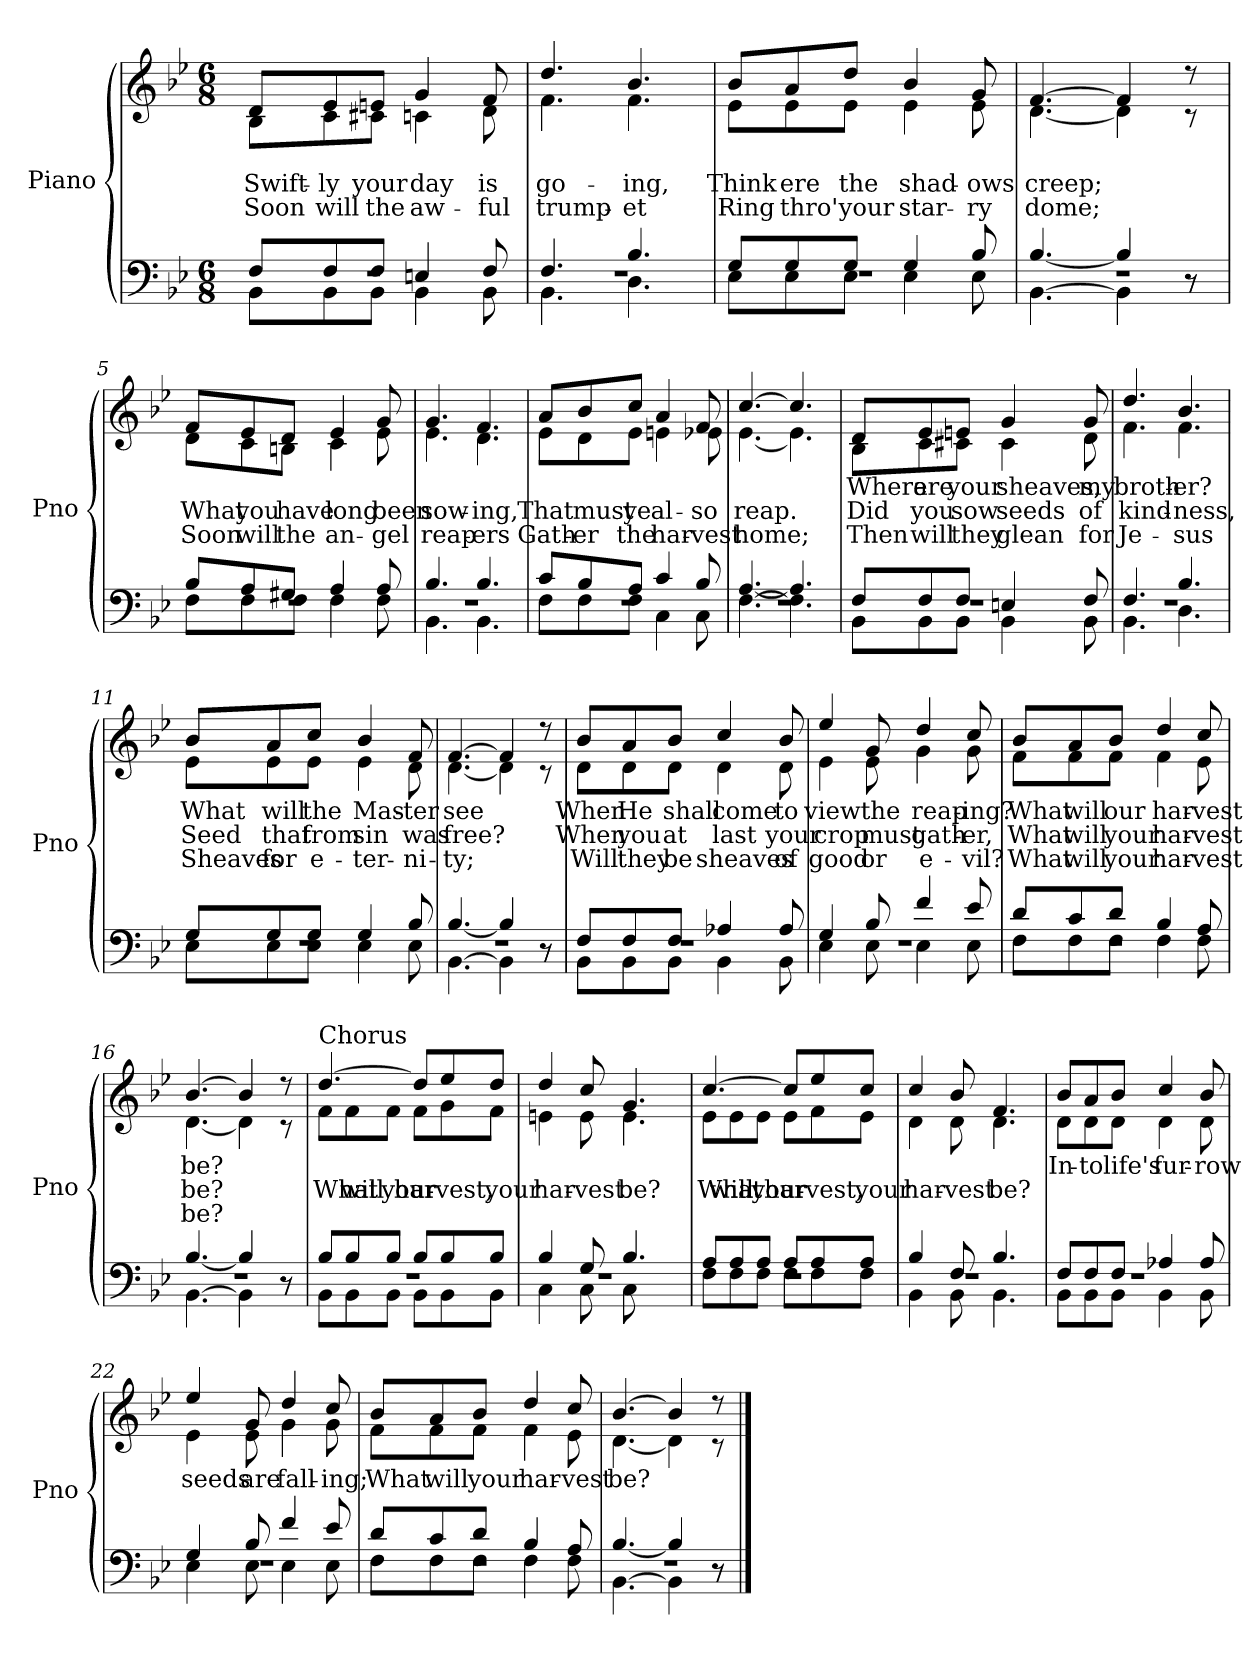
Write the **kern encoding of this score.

**kern	**kern	**text	**text	**text
*part1	*part1	*part1	*part1	*part1
*staff2	*staff1	*staff1	*staff1	*staff1
*I"Piano	*	*	*	*
*I'Pno	*	*	*	*
*clefF4	*clefG2	*	*	*
*k[b-e-]	*k[b-e-]	*	*	*
*B-:	*B-:	*	*	*
*M6/8	*M6/8	*	*	*
=1	=1	=1	=1	=1
.	8qd/yy	.	.	.
*^	*^	*	*	*
*	*^	*	*	*	*	*
2.r	8F/L	8BB-\L	8d/L	8B-\L	.	Swift-	Soon
.	8F/	8BB-\	8e-/	8c\	.	ly	will
.	8F/J	8BB-\J	8en/J	8c#X\J	.	your	the
.	4En/	4BB-\	4g/	4cn\	.	day	aw-
.	8F/	8BB-\	8f/	8d\	.	is	ful
=2	=2	=2	=2	=2	=2	=2	=2
2.r	4.F/	4.BB-\	4.dd/	4.f\	.	go-	trump-
.	4.B-/	4.D\	4.b-/	4.f\	.	ing,	et
!!LO:LB:g=z	!!
=3	=3	=3	=3	=3	=3	=3	=3
2.r	8G/L	8E-\L	8b-/L	8e-\L	.	Think	Ring
.	8G/	8E-\	8a/	8e-\	.	ere	thro'
.	8G/J	8E-\J	8dd/J	8e-\J	.	the	your
.	4G/	4E-\	4b-/	4e-\	.	shad-	star-
.	8B-/	8E-\	8g/	8e-\	.	ows	ry
=4	=4	=4	=4	=4	=4	=4	=4
2.r	[4.B-/	[4.BB-\	[4.f/	[4.d\	.	creep;	dome;
.	4B-/]	4BB-\]	4f/]	4d\]	.	.	.
.	8r	8r	8r	8r	.	.	.
!!LO:LB:g=z	!!
=5	=5	=5	=5	=5	=5	=5	=5
2.r	8B-/L	8F\L	8f/L	8d\L	.	What	Soon
.	8A/	8F\	8e-/	8c\	.	you	will
.	8G#X/J	8F\J	8d/J	8Bn\J	.	have	the
.	4A/	4F\	4e-/	4c\	.	long	an-
.	8A/	8F\	8g/	8e-\	.	been	gel
=6	=6	=6	=6	=6	=6	=6	=6
2.r	4.B-/	4.BB-\	4.g/	4.e-\	.	sow-	reap-
.	4.B-/	4.BB-\	4.f/	4.d\	.	ing,	ers
!!LO:PB:g=z	!!
=7	=7	=7	=7	=7	=7	=7	=7
2.r	8c/L	8F\L	8a/L	8e-\L	.	That	Gath-
.	8B-/	8F\	8b-/	8d\	.	must	er
.	8A/J	8F\J	8cc/J	8e-\J	.	ye	the
.	4c/	4C\	4a/	4en\	.	al-	har-
.	8B-/	8C\	8f/	8e-X\	.	-so	vest
=8	=8	=8	=8	=8	=8	=8	=8
2.r	[4.A/	[4.F\	[4.cc/	[4.e-\	.	reap.	home;
.	4.A/]	4.F\]	4.cc/]	4.e-\]	.	.	.
!!LO:LB:g=z	!!
=9	=9	=9	=9	=9	=9	=9	=9
2.r	8F/L	8BB-\L	8d/L	8B-\L	Where	Did	Then
.	8F/	8BB-\	8e-/	8c\	are	you	will
.	8F/J	8BB-\J	8en/J	8c#X\J	your	sow	they
.	4En/	4BB-\	4g/	4c#\	sheaves,	seeds	glean
.	8F/	8BB-\	8g/	8d\	my	of	for
=10	=10	=10	=10	=10	=10	=10	=10
2.r	4.F/	4.BB-\	4.dd/	4.f\	broth-	kind-	Je-
.	4.B-/	4.D\	4.b-/	4.f\	er?	ness,	sus
!!LO:LB:g=z	!!
=11	=11	=11	=11	=11	=11	=11	=11
2.r	8G/L	8E-\L	8b-/L	8e-\L	What	Seed	Sheaves
.	8G/	8E-\	8a/	8e-\	will	that	for
.	8G/J	8E-\J	8cc/J	8e-\J	the	from	e-
.	4G/	4E-\	4b-/	4e-\	Mas-	sin	ter-
.	8B-/	8E-\	8f/	8d\	ter	was	ni-
=12	=12	=12	=12	=12	=12	=12	=12
2.r	[4.B-/	[4.BB-\	[4.f/	[4.d\	see	free?	ty;
.	4B-/]	4BB-\]	4f/]	4d\]	.	.	.
.	8r	8r	8r	8r	.	.	.
!!LO:PB:g=z	!!
=13	=13	=13	=13	=13	=13	=13	=13
2.r	8F/L	8BB-\L	8b-/L	8d\L	When	When	Will
.	8F/	8BB-\	8a/	8d\	He	you	they
.	8F/J	8BB-\J	8b-/J	8d\J	shall	at	be
.	4A-X/	4BB-\	4cc/	4d\	come	last	sheaves
.	8A-/	8BB-\	8b-/	8d\	to	your	of
=14	=14	=14	=14	=14	=14	=14	=14
2.r	4G/	4E-\	4ee-/	4e-\	view	crop	good
.	8B-/	8E-\	8g/	8e-\	the	must	or
.	4f/	4E-\	4dd/	4g\	reap-	gath-	e-
.	8e-/	8E-\	8cc/	8g\	ing?	er,	vil?
!!LO:LB:g=z	!!
=15	=15	=15	=15	=15	=15	=15	=15
2.r	8d/L	8F\L	8b-/L	8f\L	What	What	What
.	8c/	8F\	8a/	8f\	will	will	will
.	8d/J	8F\J	8b-/J	8f\J	our	your	your
.	4B-/	4F\	4dd/	4f\	har-	har-	har-
.	8A/	8F\	8cc/	8e-\	vest	vest	vest
=16	=16	=16	=16	=16	=16	=16	=16
2.r	[4.B-/	[4.BB-\	[4.b-/	[4.d\	be?	be?	be?
.	4B-/]	4BB-\]	4b-/]	4d\]	.	.	.
.	8r	8r	8r	8r	.	.	.
!!LO:LB:g=z	!!
=17	=17	=17	=17	=17	=17	=17	=17
!	!	!	!LO:TX:a:t=Chorus	!	!	!	!
2.r	8B-/L	8BB-\L	[4.dd/	8f\L	.	What	.
.	8B-/	8BB-\	.	8f\	.	will	.
.	8B-/J	8BB-\J	.	8f\J	.	your	.
.	8B-/L	8BB-\L	8dd/L]	8f\L	.	har-	.
.	8B-/	8BB-\	8ee-/	8g\	.	-vest,	.
.	8B-/J	8BB-\J	8dd/J	8f\J	.	your	.
=18	=18	=18	=18	=18	=18	=18	=18
2.r	4B-/	4C\	4dd/	4en\	.	har-	.
.	8G/	8C\	8cc/	8e\	.	-vest	.
.	4.B-/	8C\	4.g/	4.e\	.	be?	.
.	.	4ryy	.	.	.	.	.
!!LO:LB:g=z	!!
=19	=19	=19	=19	=19	=19	=19	=19
2.r	8A/L	8F\L	[4.cc/	8e-\L	.	What	.
.	8A/	8F\	.	8e-\	.	will	.
.	8A/J	8F\J	.	8e-\J	.	your	.
.	8A/L	8F\L	8cc/L]	8e-\L	.	har-	.
.	8A/	8F\	8ee-/	8f\	.	-vest,	.
.	8A/J	8F\J	8cc/J	8e-\J	.	your	.
=20	=20	=20	=20	=20	=20	=20	=20
2.r	4B-/	4BB-\	4cc/	4d\	.	har-	.
.	8F/	8BB-\	8b-/	8d\	.	-vest	.
.	4.B-/	4.BB-\	4.f/	4.d\	.	be?	.
!!LO:PB:g=z	!!
=21	=21	=21	=21	=21	=21	=21	=21
2.r	8F/L	8BB-\L	8b-/L	8d\L	In-	.	.
.	8F/	8BB-\	8a/	8d\	to	.	.
.	8F/J	8BB-\J	8b-/J	8d\J	life's	.	.
.	4A-X/	4BB-\	4cc/	4d\	fur-	.	.
.	8A-/	8BB-\	8b-/	8d\	row	.	.
=22	=22	=22	=22	=22	=22	=22	=22
2.r	4G/	4E-\	4ee-/	4e-\	seeds	.	.
.	8B-/	8E-\	8g/	8e-\	are	.	.
.	4f/	4E-\	4dd/	4g\	fall-	.	.
.	8e-/	8E-\	8cc/	8g\	ing;	.	.
!!LO:LB:g=z	!!
=23	=23	=23	=23	=23	=23	=23	=23
2.r	8d/L	8F\L	8b-/L	8f\L	What	.	.
.	8c/	8F\	8a/	8f\	will	.	.
.	8d/J	8F\J	8b-/J	8f\J	your	.	.
.	4B-/	4F\	4dd/	4f\	har-	.	.
.	8A/	8F\	8cc/	8e-\	vest	.	.
=24	=24	=24	=24	=24	=24	=24	=24
2.r	[4.B-/	[4.BB-\	[4.b-/	[4.d\	be?	.	.
.	4B-/]	4BB-\]	4b-/]	4d\]	.	.	.
.	8r	8r	8r	8r	.	.	.
*v	*v	*v	*	*	*	*	*
*	*v	*v	*	*	*
==	==	==	==	==
*-	*-	*-	*-	*-
